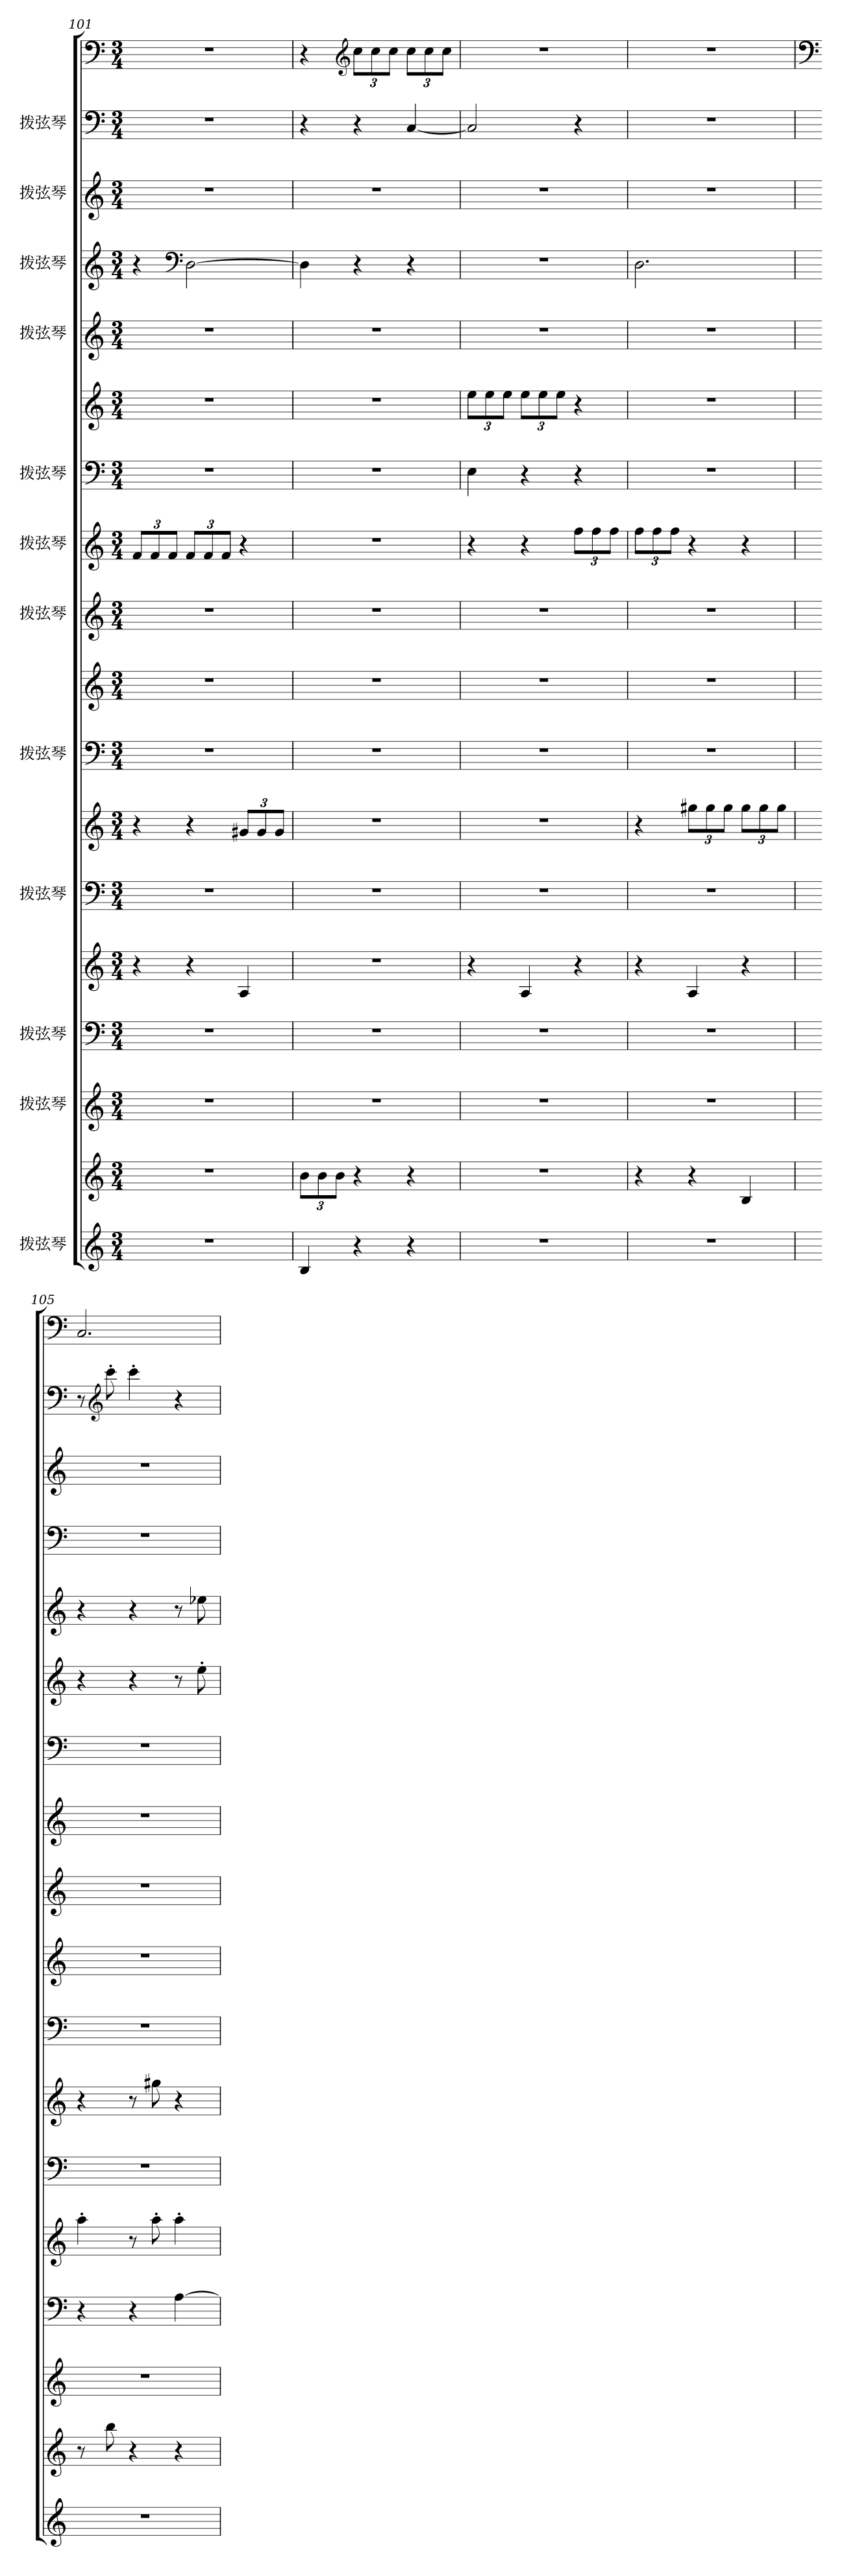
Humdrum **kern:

**kern	**kern	**kern	**kern	**kern	**kern	**kern	**kern	**kern	**kern	**kern	**kern	**kern	**kern	**kern	**kern	**kern	**kern
*part12	*part12	*part11	*part10	*part10	*part9	*part9	*part8	*part8	*part7	*part6	*part5	*part5	*part4	*part3	*part2	*part1	*part1
*staff18	*staff17	*staff16	*staff15	*staff14	*staff13	*staff12	*staff11	*staff10	*staff9	*staff8	*staff7	*staff6	*staff5	*staff4	*staff3	*staff2	*staff1
*I"拨弦琴	*	*I"拨弦琴	*I"拨弦琴	*	*I"拨弦琴	*	*I"拨弦琴	*	*I"拨弦琴	*I"拨弦琴	*I"拨弦琴	*	*I"拨弦琴	*I"拨弦琴	*I"拨弦琴	*I"拨弦琴	*
*clefG2	*clefG2	*clefG2	*clefF4	*clefG2	*clefF4	*clefG2	*clefF4	*clefG2	*clefG2	*clefG2	*clefF4	*clefG2	*clefG2	*clefG2	*clefG2	*clefF4	*clefF4
*k[]	*k[]	*k[]	*k[]	*k[]	*k[]	*k[]	*k[]	*k[]	*k[]	*k[]	*k[]	*k[]	*k[]	*k[]	*k[]	*k[]	*k[]
*M3/4	*M3/4	*M3/4	*M3/4	*M3/4	*M3/4	*M3/4	*M3/4	*M3/4	*M3/4	*M3/4	*M3/4	*M3/4	*M3/4	*M3/4	*M3/4	*M3/4	*M3/4
*	*	*	*	*	*	*	*	*	*	*Xbrackettup	*	*	*	*	*	*	*
=101	=101	=101	=101	=101	=101	=101	=101	=101	=101	=101	=101	=101	=101	=101	=101	=101	=101
2.r	2.r	2.r	2.r	4r	2.r	4r	2.r	2.r	2.r	12f/L	2.r	2.r	2.r	4r	2.r	2.r	2.r
.	.	.	.	.	.	.	.	.	.	12f/	.	.	.	.	.	.	.
.	.	.	.	.	.	.	.	.	.	12f/J	.	.	.	.	.	.	.
*	*	*	*	*	*	*	*	*	*	*	*	*	*	*clefF4	*	*	*
.	.	.	.	4r	.	4r	.	.	.	12f/L	.	.	.	[2D\	.	.	.
.	.	.	.	.	.	.	.	.	.	12f/	.	.	.	.	.	.	.
.	.	.	.	.	.	.	.	.	.	12f/J	.	.	.	.	.	.	.
*	*	*	*	*	*	*Xbrackettup	*	*	*	*	*	*	*	*	*	*	*
.	.	.	.	4A/	.	12g#X/L	.	.	.	4r	.	.	.	.	.	.	.
.	.	.	.	.	.	12g#/	.	.	.	.	.	.	.	.	.	.	.
.	.	.	.	.	.	12g#/J	.	.	.	.	.	.	.	.	.	.	.
=102	=102	=102	=102	=102	=102	=102	=102	=102	=102	=102	=102	=102	=102	=102	=102	=102	=102
*	*Xbrackettup	*	*	*	*	*	*	*	*	*	*	*	*	*	*	*	*
4B/	12b\L	2.r	2.r	2.r	2.r	2.r	2.r	2.r	2.r	2.r	2.r	2.r	2.r	4D\]	2.r	4r	4r
.	12b\	.	.	.	.	.	.	.	.	.	.	.	.	.	.	.	.
.	12b\J	.	.	.	.	.	.	.	.	.	.	.	.	.	.	.	.
*	*	*	*	*	*	*	*	*	*	*	*	*	*	*	*	*	*clefG2
*	*	*	*	*	*	*	*	*	*	*	*	*	*	*	*	*	*Xbrackettup
4r	4r	.	.	.	.	.	.	.	.	.	.	.	.	4r	.	4r	12cc\L
.	.	.	.	.	.	.	.	.	.	.	.	.	.	.	.	.	12cc\
.	.	.	.	.	.	.	.	.	.	.	.	.	.	.	.	.	12cc\J
4r	4r	.	.	.	.	.	.	.	.	.	.	.	.	4r	.	[4C/	12cc\L
.	.	.	.	.	.	.	.	.	.	.	.	.	.	.	.	.	12cc\
.	.	.	.	.	.	.	.	.	.	.	.	.	.	.	.	.	12cc\J
!!LO:PB:g=z
=103	=103	=103	=103	=103	=103	=103	=103	=103	=103	=103	=103	=103	=103	=103	=103	=103	=103
*	*	*	*	*	*	*	*	*	*	*	*	*Xbrackettup	*	*	*	*	*
2.r	2.r	2.r	2.r	4r	2.r	2.r	2.r	2.r	2.r	4r	4E\	12ee\L	2.r	2.r	2.r	2C/]	2.r
.	.	.	.	.	.	.	.	.	.	.	.	12ee\	.	.	.	.	.
.	.	.	.	.	.	.	.	.	.	.	.	12ee\J	.	.	.	.	.
.	.	.	.	4A/	.	.	.	.	.	4r	4r	12ee\L	.	.	.	.	.
.	.	.	.	.	.	.	.	.	.	.	.	12ee\	.	.	.	.	.
.	.	.	.	.	.	.	.	.	.	.	.	12ee\J	.	.	.	.	.
.	.	.	.	4r	.	.	.	.	.	12ff\L	4r	4r	.	.	.	4r	.
.	.	.	.	.	.	.	.	.	.	12ff\	.	.	.	.	.	.	.
.	.	.	.	.	.	.	.	.	.	12ff\J	.	.	.	.	.	.	.
=104	=104	=104	=104	=104	=104	=104	=104	=104	=104	=104	=104	=104	=104	=104	=104	=104	=104
2.r	4r	2.r	2.r	4r	2.r	4r	2.r	2.r	2.r	12ff\L	2.r	2.r	2.r	2.D\	2.r	2.r	2.r
.	.	.	.	.	.	.	.	.	.	12ff\	.	.	.	.	.	.	.
.	.	.	.	.	.	.	.	.	.	12ff\J	.	.	.	.	.	.	.
.	4r	.	.	4A/	.	12gg#X\L	.	.	.	4r	.	.	.	.	.	.	.
.	.	.	.	.	.	12gg#\	.	.	.	.	.	.	.	.	.	.	.
.	.	.	.	.	.	12gg#\J	.	.	.	.	.	.	.	.	.	.	.
.	4B/	.	.	4r	.	12gg#\L	.	.	.	4r	.	.	.	.	.	.	.
.	.	.	.	.	.	12gg#\	.	.	.	.	.	.	.	.	.	.	.
.	.	.	.	.	.	12gg#\J	.	.	.	.	.	.	.	.	.	.	.
=105	=105	=105	=105	=105	=105	=105	=105	=105	=105	=105	=105	=105	=105	=105	=105	=105	=105
*	*	*	*	*	*	*	*	*	*	*	*	*	*	*	*	*	*clefF4
2.r	8r	2.r	4r	4aa'\	2.r	4r	2.r	2.r	2.r	2.r	2.r	4r	4r	2.r	2.r	8r	2.C/
*	*	*	*	*	*	*	*	*	*	*	*	*	*	*	*	*clefG2	*
.	8bb\	.	.	.	.	.	.	.	.	.	.	.	.	.	.	8ccc'\	.
.	4r	.	4r	8r	.	8r	.	.	.	.	.	4r	4r	.	.	4ccc'\	.
.	.	.	.	8aa'\	.	8gg#X\	.	.	.	.	.	.	.	.	.	.	.
.	4r	.	[4A\	4aa'\	.	4r	.	.	.	.	.	8r	8r	.	.	4r	.
.	.	.	.	.	.	.	.	.	.	.	.	8ee'\	8ee-X\	.	.	.	.
=	=	=	=	=	=	=	=	=	=	=	=	=	=	=	=	=	=
*-	*-	*-	*-	*-	*-	*-	*-	*-	*-	*-	*-	*-	*-	*-	*-	*-	*-
